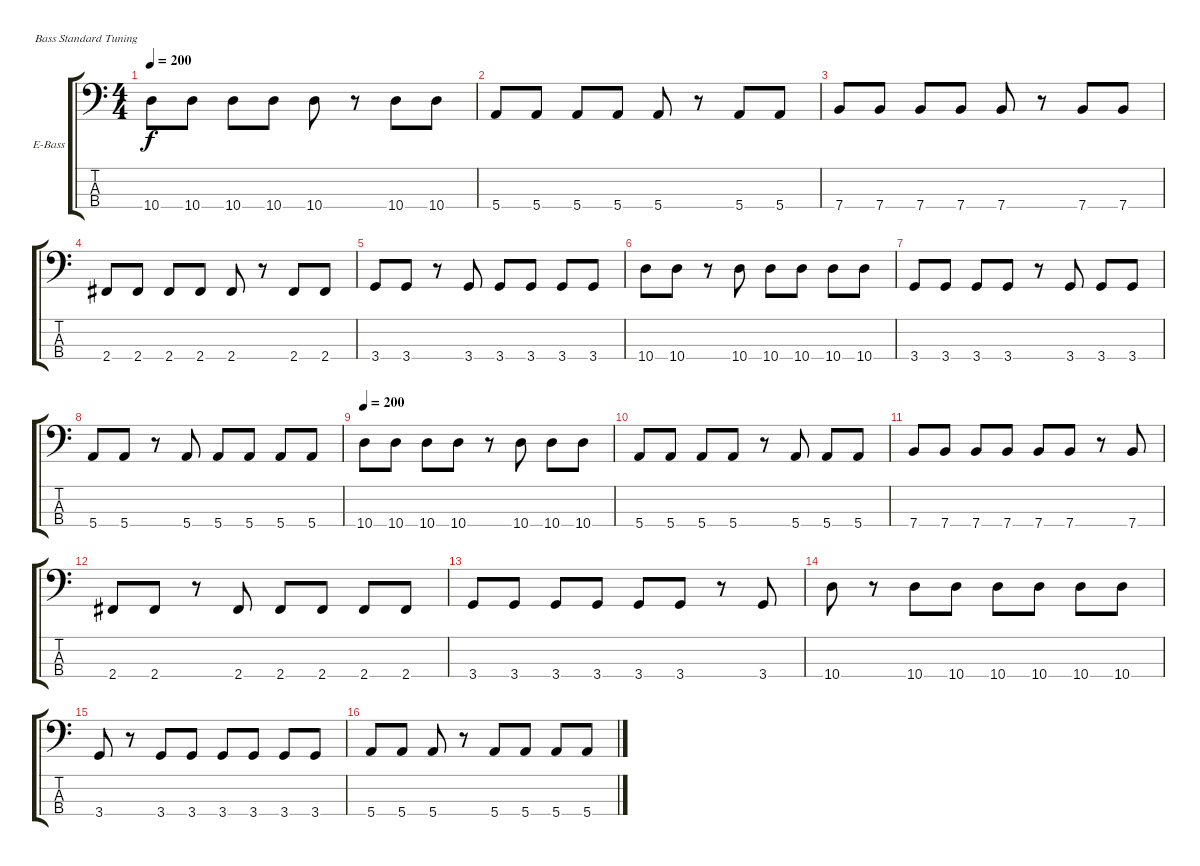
\bracketExtendMode groupsimilarinstruments
\firstSystemTrackNameOrientation horizontal
\otherSystemsTrackNameOrientation horizontal
\track ("±´Ë¹" "E-Bass") {instrument electricbassfinger}
\staff {score tabs}
\tuning (G2 D2 A1 E1)
\ts (4 4)
\tempo 200
\clef f4
\ks c
10.4.8{dy f} 10.4.8 10.4.8 10.4.8 10.4.8 r.8 10.4.8 10.4.8 |
5.4.8 5.4.8 5.4.8 5.4.8 5.4.8 r.8 5.4.8 5.4.8 |
7.4.8 7.4.8 7.4.8 7.4.8 7.4.8 r.8 7.4.8 7.4.8 |
2.4.8 2.4.8 2.4.8 2.4.8 2.4.8 r.8 2.4.8 2.4.8 |
3.4.8 3.4.8 r.8 3.4.8 3.4.8 3.4.8 3.4.8 3.4.8 |
10.4.8 10.4.8 r.8 10.4.8 10.4.8 10.4.8 10.4.8 10.4.8 |
3.4.8 3.4.8 3.4.8 3.4.8 r.8 3.4.8 3.4.8 3.4.8 |
5.4.8 5.4.8 r.8 5.4.8 5.4.8 5.4.8 5.4.8 5.4.8 |
\tempo 200
10.4.8 10.4.8 10.4.8 10.4.8 r.8 10.4.8 10.4.8 10.4.8 |
5.4.8 5.4.8 5.4.8 5.4.8 r.8 5.4.8 5.4.8 5.4.8 |
7.4.8 7.4.8 7.4.8 7.4.8 7.4.8 7.4.8 r.8 7.4.8 |
2.4.8 2.4.8 r.8 2.4.8 2.4.8 2.4.8 2.4.8 2.4.8 |
3.4.8 3.4.8 3.4.8 3.4.8 3.4.8 3.4.8 r.8 3.4.8 |
10.4.8 r.8 10.4.8 10.4.8 10.4.8 10.4.8 10.4.8 10.4.8 |
3.4.8 r.8 3.4.8 3.4.8 3.4.8 3.4.8 3.4.8 3.4.8 |
5.4.8 5.4.8 5.4.8 r.8 5.4.8 5.4.8 5.4.8 5.4.8
